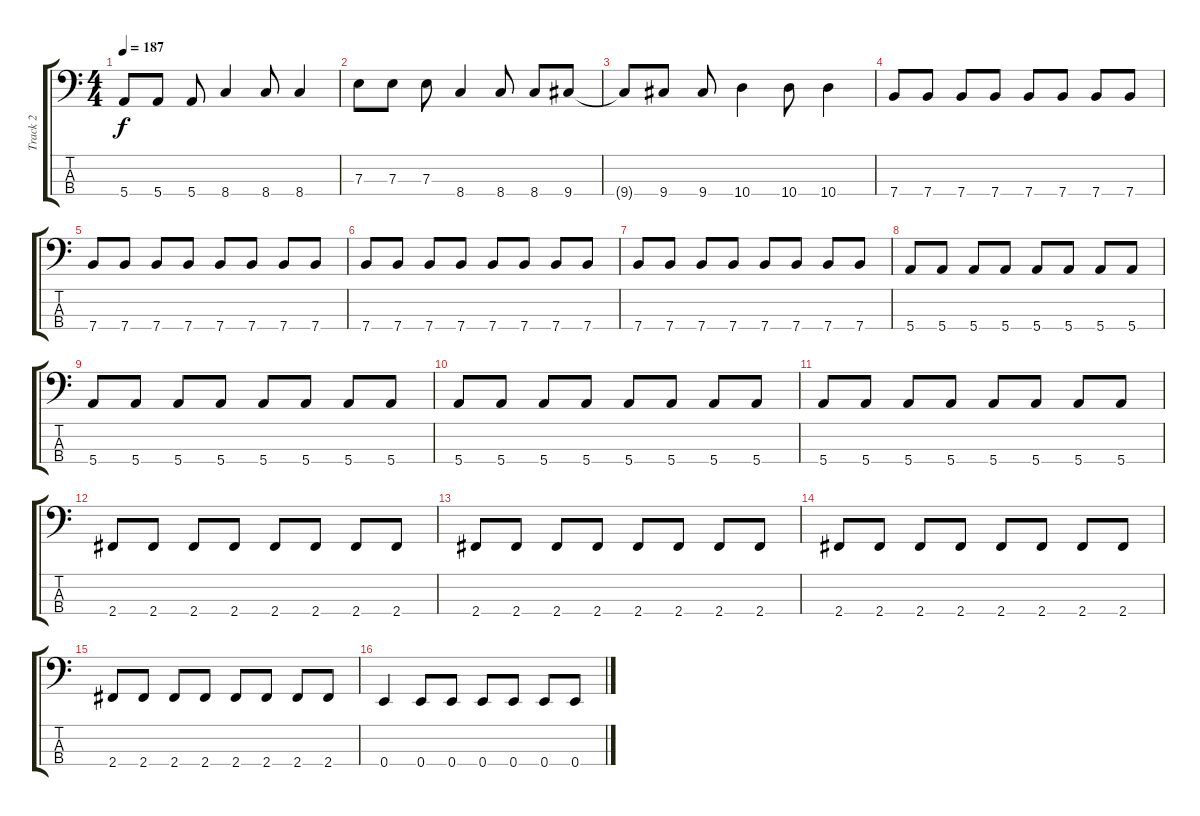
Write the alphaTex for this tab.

\track ("Track 2" "Track 2") {instrument electricbasspick}
\staff {score tabs}
\tuning (G2 D2 A1 E1) {hide}
\ts (4 4)
\tempo 187
\clef f4
\ks c
5.4{t}.8{dy f} 5.4.8 5.4.8 8.4.4 8.4.8 8.4.4 |
7.3.8 7.3.8 7.3.8 8.4.4 8.4.8 8.4.8 9.4.8 |
9.4{t}.8 9.4.8 9.4.8 10.4.4 10.4.8 10.4.4 |
7.4.8 7.4.8 7.4.8 7.4.8 7.4.8 7.4.8 7.4.8 7.4.8 |
7.4.8 7.4.8 7.4.8 7.4.8 7.4.8 7.4.8 7.4.8 7.4.8 |
7.4.8 7.4.8 7.4.8 7.4.8 7.4.8 7.4.8 7.4.8 7.4.8 |
7.4.8 7.4.8 7.4.8 7.4.8 7.4.8 7.4.8 7.4.8 7.4.8 |
5.4.8 5.4.8 5.4.8 5.4.8 5.4.8 5.4.8 5.4.8 5.4.8 |
5.4.8 5.4.8 5.4.8 5.4.8 5.4.8 5.4.8 5.4.8 5.4.8 |
5.4.8 5.4.8 5.4.8 5.4.8 5.4.8 5.4.8 5.4.8 5.4.8 |
5.4.8 5.4.8 5.4.8 5.4.8 5.4.8 5.4.8 5.4.8 5.4.8 |
2.4.8 2.4.8 2.4.8 2.4.8 2.4.8 2.4.8 2.4.8 2.4.8 |
2.4.8 2.4.8 2.4.8 2.4.8 2.4.8 2.4.8 2.4.8 2.4.8 |
2.4.8 2.4.8 2.4.8 2.4.8 2.4.8 2.4.8 2.4.8 2.4.8 |
2.4.8 2.4.8 2.4.8 2.4.8 2.4.8 2.4.8 2.4.8 2.4.8 |
0.4.4 0.4.8 0.4.8 0.4.8 0.4.8 0.4.8 0.4.8
